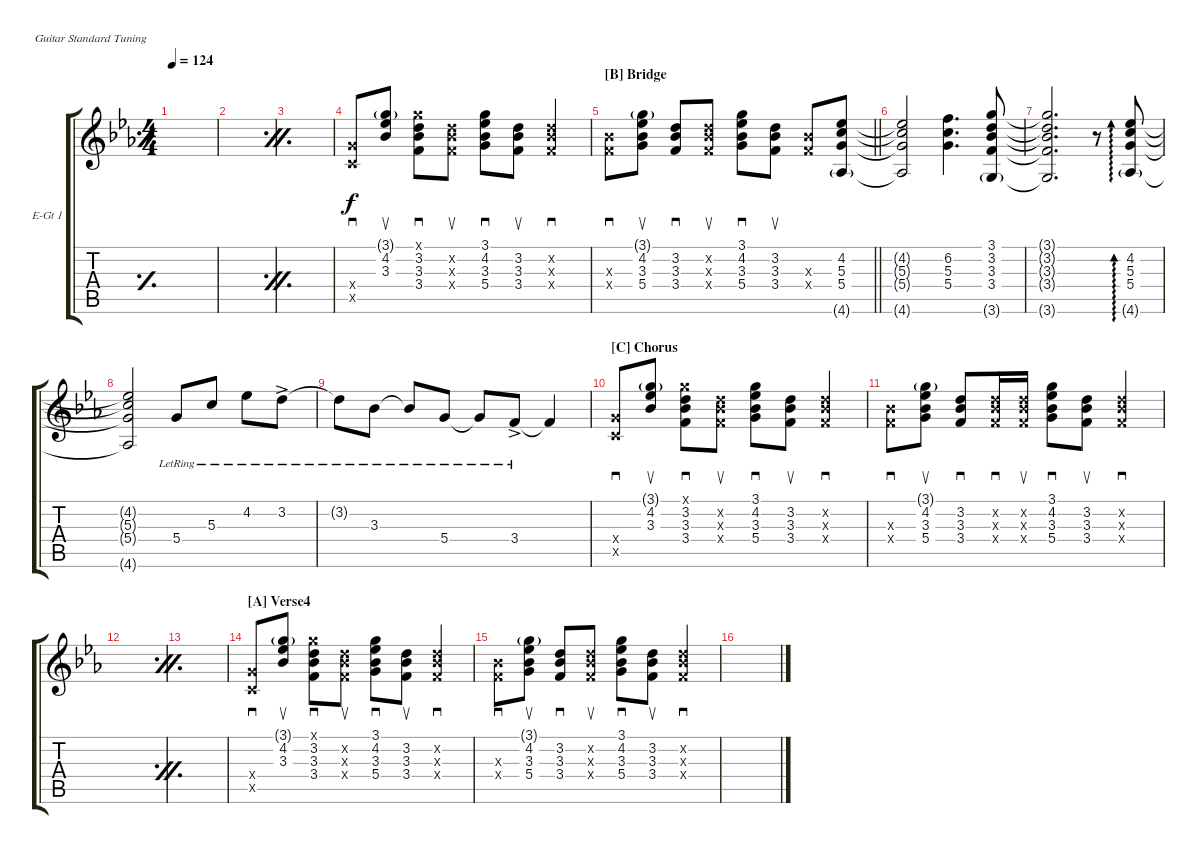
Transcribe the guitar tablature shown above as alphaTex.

\bracketExtendMode groupsimilarinstruments
\firstSystemTrackNameOrientation horizontal
\otherSystemsTrackNameOrientation horizontal
\track ("E-Guitar (rhythm)" "E-Gt 1") {instrument electricguitarclean}
\staff {score tabs}
\tuning (E4 B3 G3 D3 A2 E2)
\ts (4 4)
\tempo 124
\clef g2
\simile simple
\ks cminor
|
\simile firstofdouble
|
\simile secondofdouble
|
(3.5{x} 5.4{x}).8{sd} (4.2 3.3 3.1{g}).8{su} (3.3 3.2 3.4 3.1{x}).8{sd} (3.4{x} 3.3{x} 3.2{x}).8{su} (4.2 3.3 5.4 3.1).8{sd} (3.3 3.2 3.4).8{su} (3.4{x} 3.3{x} 3.2{x}).4{sd} |
\section ("B" "Bridge")
\barLineRight lightlight
(3.4{x} 3.3{x}).8{sd} (4.2 3.3 5.4 3.1{g}).8{su} (3.3 3.2 3.4).8{sd} (3.4{x} 3.3{x} 3.2{x}).8{su} (4.2 3.3 5.4 3.1).8{sd} (3.3 3.2 3.4).8{su} (3.4{x} 3.3{x}).8 (4.6{g} 5.4 5.3 4.2).8 |
(4.6{t} 5.4{t} 4.2{t} 5.3{t}).2 (6.2 5.3 5.4).4{d} (3.2 3.3 3.4 3.6{g} 3.1).8 |
(3.6{t} 3.4{t} 3.3{t} 3.2{t} 3.1{t}).2{d} r.8 (4.6{g} 5.4 4.2 5.3).8{ad 0} |
(4.6{t} 5.4{t} 4.2{t} 5.3{t}).2 5.4{lr}.8 5.3{lr}.8 4.2{lr}.8 3.2{ac lr}.8 |
3.2{lr t}.8 3.3{lr}.8 3.3{lr t}.8 5.4{lr}.8 5.4{lr t}.8 3.4{ac lr}.8 3.4{t}.4 |
\section ("C" "Chorus")
(3.5{x} 5.4{x}).8{sd} (4.2 3.3 3.1{g}).8{su} (3.3 3.2 3.4 3.1{x}).8{sd} (3.4{x} 3.3{x} 3.2{x}).8{su} (4.2 3.3 5.4 3.1).8{sd} (3.3 3.2 3.4).8{su} (3.4{x} 3.3{x} 3.2{x}).4{sd} |
(3.4{x} 3.3{x}).8{sd} (4.2 3.3 5.4 3.1{g}).8{su} (3.3 3.2 3.4).8{sd} (3.4{x} 3.3{x} 3.2{x}).16{sd} (3.4{x} 3.3{x} 3.2{x}).16{su} (4.2 3.3 5.4 3.1).8{sd} (3.3 3.2 3.4).8{su} (3.4{x} 3.3{x} 3.2{x}).4{sd} |
\simile firstofdouble
|
\simile secondofdouble
|
\section ("A" "Verse4")
\simile none
(3.5{x} 5.4{x}).8{sd} (4.2 3.3 3.1{g}).8{su} (3.3 3.2 3.4 3.1{x}).8{sd} (3.4{x} 3.3{x} 3.2{x}).8{su} (4.2 3.3 5.4 3.1).8{sd} (3.3 3.2 3.4).8{su} (3.4{x} 3.3{x} 3.2{x}).4{sd} |
(3.4{x} 3.3{x}).8{sd} (4.2 3.3 5.4 3.1{g}).8{su} (3.3 3.2 3.4).8{sd} (3.4{x} 3.3{x} 3.2{x}).8{su} (4.2 3.3 5.4 3.1).8{sd} (3.3 3.2 3.4).8{su} (3.4{x} 3.3{x} 3.2{x}).4{sd} |
\simile firstofdouble
